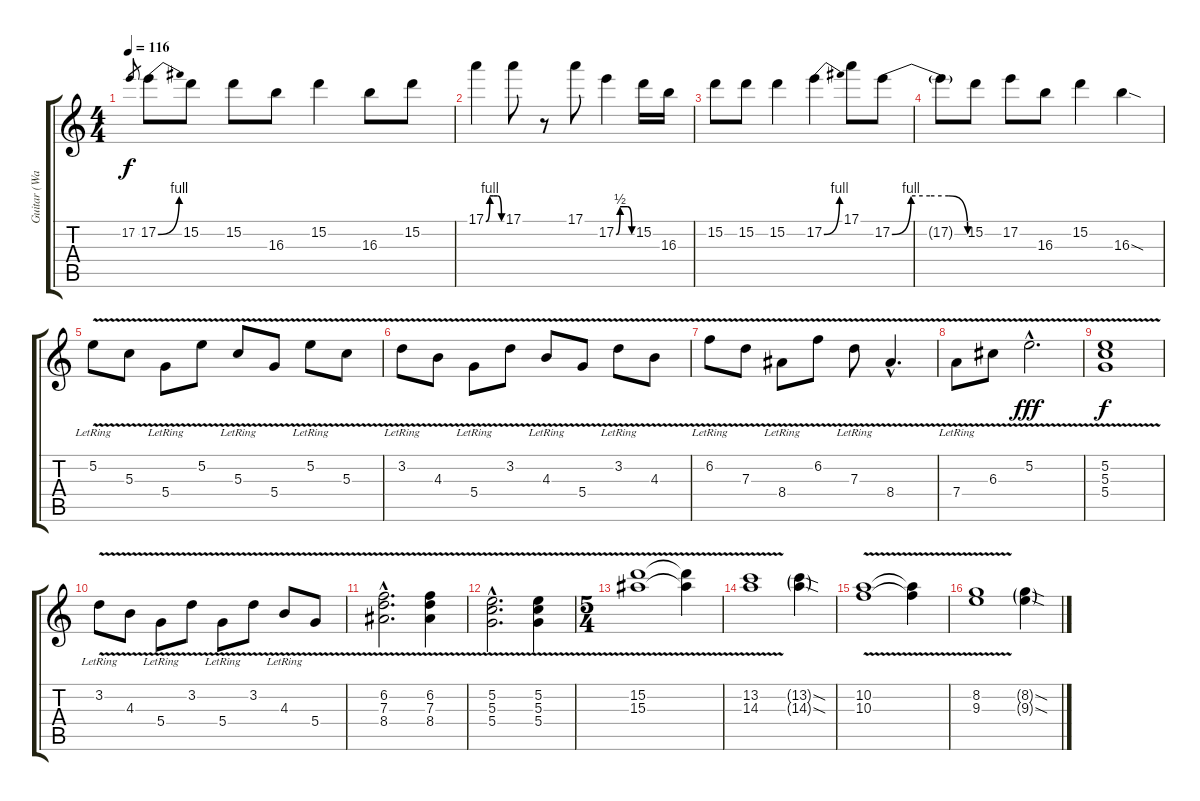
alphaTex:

\track ("Guitar (Wah)" "Guitar (Wa") {instrument distortionguitar}
\staff {score tabs}
\tuning (E4 B3 G3 D3 A2 E2) {hide}
\ts (4 4)
\tempo 116
\clef g2
\ks c
17.2.8{gr dy f} 17.2{be (bend 0 0 60 4)}.8 15.2.8 15.2.8 16.3.8 15.2.4 16.3.8 15.2.8 |
17.1{be (custom 0 0 15 4 30 4 45 4 60 0)}.4 17.1.8 r.8 17.1.8 17.2{be (custom 0 0 15 2 30 2 45 2 60 0)}.4 15.2.16 16.3.16 |
15.2.8 15.2.8 15.2.4 17.2{be (bend 0 0 60 4)}.4 17.1.8 17.2{be (custom 0 0 15 4 30 4 45 4 60 0)}.8 |
17.2{t}.8 15.2.8 17.2.8 16.3.8 15.2.4 16.3{sod}.4 |
5.2{v lr}.8 5.3{v}.8 5.4{v lr}.8 5.2{v}.8 5.3{v lr}.8 5.4{v}.8 5.2{v lr}.8 5.3{v}.8 |
3.2{v lr}.8 4.3{v}.8 5.4{v lr}.8 3.2{v}.8 4.3{v lr}.8 5.4{v}.8 3.2{v lr}.8 4.3{v}.8 |
6.2{v lr}.8 7.3{v}.8 8.4{v lr}.8 6.2{v}.8 7.3{v lr}.8 8.4{v hac}.4{d} |
7.4{v lr}.8 6.3{v}.8 5.2{v hac}.2{d dy fff} |
(5.2 5.3{v} 5.4).1{dy f} |
3.2{v lr}.8 4.3{v}.8 5.4{v lr}.8 3.2{v}.8 5.4{v lr}.8 3.2{v}.8 4.3{v lr}.8 5.4{v}.8 |
(6.2{hac} 7.3{v hac} 8.4{hac}).2{d} (6.2 7.3{v} 8.4).4 |
(5.2{hac} 5.3{v hac} 5.4{hac}).2{d} (5.2 5.3{v} 5.4).4 |
\ts (5 4)
(15.2{v} 15.3{v}).1 (15.2{t} 15.3{t}).4 |
(13.2{v} 14.3{v}).1 (13.2{sod g} 14.3{sod g}).4 |
(10.2{v} 10.3{v}).1 (10.2{t} 10.3{t}).4 |
(8.2{v} 9.3{v}).1 (8.2{sod g} 9.3{sod g}).4
